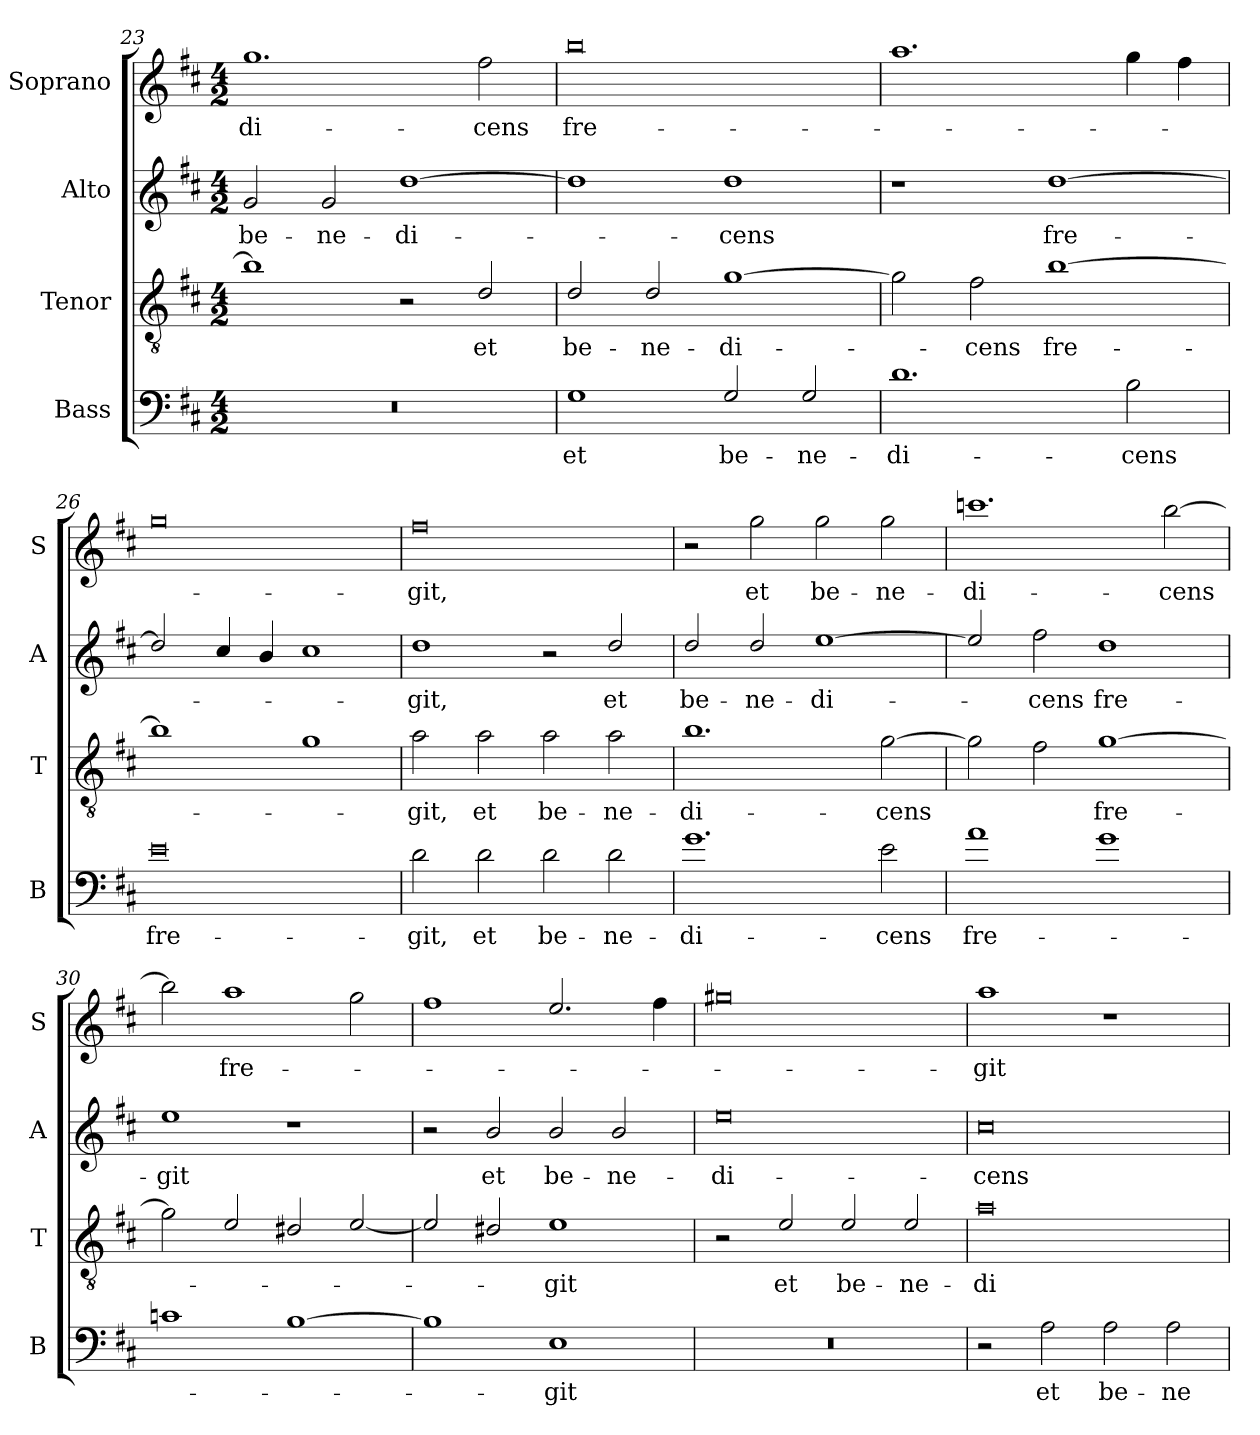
**kern	**text	**kern	**text	**kern	**text	**kern	**text
*part4	*part4	*part3	*part3	*part2	*part2	*part1	*part1
*staff4	*staff4	*staff3	*staff3	*staff2	*staff2	*staff1	*staff1
*I"Bass	*	*I"Tenor	*	*I"Alto	*	*I"Soprano	*
*I'B	*	*I'T	*	*I'A	*	*I'S	*
*clefF4	*	*clefGv2	*	*clefG2	*	*clefG2	*
*ITrd4c7	*	*ITrd4c7	*	*ITrd4c7	*	*ITrd4c7	*
*k[f#]	*	*k[f#]	*	*k[f#]	*	*k[f#]	*
*G:	*	*G:	*	*G:	*	*G:	*
*M4/2	*	*M4/2	*	*M4/2	*	*M4/2	*
=23	=23	=23	=23	=23	=23	=23	=23
0r	.	1e]	.	2c/	be-	1.cc	-di-
.	.	.	.	2c/	-ne-	.	.
.	.	2r	.	[1g	-di-	.	.
.	.	2G/	et	.	.	2b\	-cens
=24	=24	=24	=24	=24	=24	=24	=24
1C	et	2G/	be-	1g]	.	0ee	fre-
.	.	2G/	-ne-	.	.	.	.
2C/	be-	[1c	-di-	1g	-cens	.	.
2C/	-ne-	.	.	.	.	.	.
!!LO:LB:g=z
=25	=25	=25	=25	=25	=25	=25	=25
1.G	-di-	2c\]	.	1r	.	1.dd	.
.	.	2B\	-cens	.	.	.	.
.	.	[1e	fre-	[1g	fre-	.	.
2E\	-cens	.	.	.	.	4cc\	.
.	.	.	.	.	.	4b\	.
=26	=26	=26	=26	=26	=26	=26	=26
0A	fre-	1e]	.	2g/]	.	0cc	.
.	.	.	.	4f#/	.	.	.
.	.	.	.	4e/	.	.	.
.	.	1c	.	1f#	.	.	.
=27	=27	=27	=27	=27	=27	=27	=27
2G\	-git,	2d\	-git,	1g	-git,	0b	-git,
2G\	et	2d\	et	.	.	.	.
2G\	be-	2d\	be-	2r	.	.	.
2G\	-ne-	2d\	-ne-	2g/	et	.	.
=28	=28	=28	=28	=28	=28	=28	=28
1.c	-di-	1.e	-di-	2g/	be-	2r	.
.	.	.	.	2g/	-ne-	2cc\	et
.	.	.	.	[1a	-di-	2cc\	be-
2A\	-cens	[2c\	-cens	.	.	2cc\	-ne-
!!LO:LB:g=z
=29	=29	=29	=29	=29	=29	=29	=29
1d	fre-	2c\]	.	2a/]	.	1.ffn	-di-
.	.	2B\	.	2b\	-cens	.	.
1c	.	[1c	fre-	1g	fre-	.	.
.	.	.	.	.	.	[2ee\	-cens
=30	=30	=30	=30	=30	=30	=30	=30
1Fn	.	2c\]	.	1a	-git	2ee\]	.
.	.	2A/	.	.	.	1dd	fre-
[1E	.	2G#X/	.	1r	.	.	.
.	.	[2A/	.	.	.	2cc\	.
=31	=31	=31	=31	=31	=31	=31	=31
1E]	.	2A/]	.	2r	.	1b	.
.	.	2G#X/	.	2e/	et	.	.
1AA	-git	1A	-git	2e/	be-	2.a/	.
.	.	.	.	2e/	-ne-	.	.
.	.	.	.	.	.	4b\	.
=32	=32	=32	=32	=32	=32	=32	=32
0r	.	2r	.	0a	-di-	0cc#X	.
.	.	2A/	et	.	.	.	.
.	.	2A/	be-	.	.	.	.
.	.	2A/	-ne-	.	.	.	.
!!LO:PB:g=z
=33	=33	=33	=33	=33	=33	=33	=33
2r	.	0d	-di-	0f#	-cens	1dd	-git
2D\	et	.	.	.	.	.	.
2D\	be-	.	.	.	.	1r	.
2D\	-ne-	.	.	.	.	.	.
=	=	=	=	=	=	=	=
*-	*-	*-	*-	*-	*-	*-	*-
